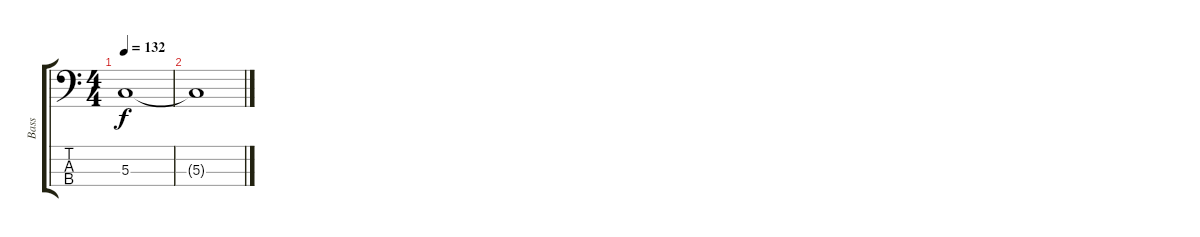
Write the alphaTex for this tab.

\track ("Bass" "Bass") {instrument electricbasspick}
\staff {score tabs}
\tuning (F2 C2 G1 D1) {hide}
\ts (4 4)
\tempo 132
\clef f4
\ks c
5.3.1{dy f volume 0} |
5.3{t}.1
